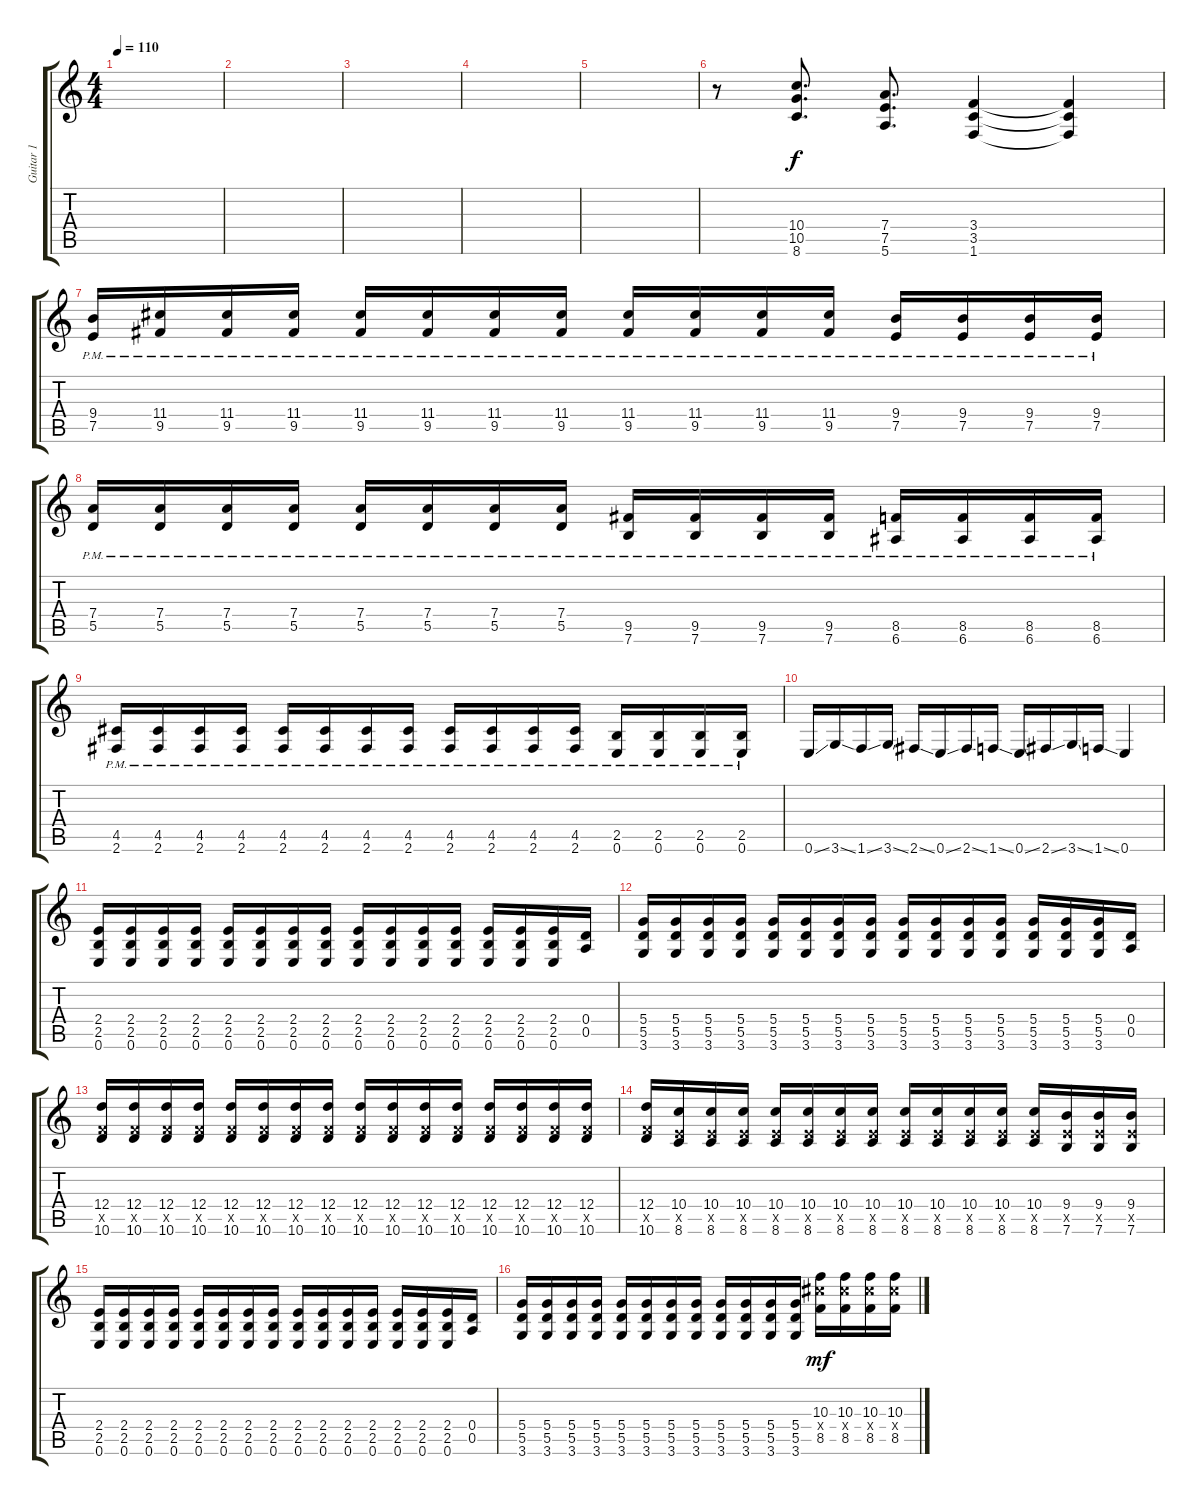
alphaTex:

\track ("Guitar 1" "Guitar 1") {instrument distortionguitar}
\staff {score tabs}
\tuning (E4 B3 G3 D3 A2 E2) {hide}
\ts (4 4)
\tempo 110
\clef g2
\ks c
|
|
|
|
|
r.8 (10.4 10.5 8.6).8{d} (7.4 7.5 5.6).8{d} (3.4 3.5 1.6).4 (3.4{t} 3.5{t} 1.6{t}).4 |
(9.4{pm} 7.5{pm}).16 (11.4{pm} 9.5{pm}).16 (11.4{pm} 9.5{pm}).16 (11.4{pm} 9.5{pm}).16 (11.4{pm} 9.5{pm}).16 (11.4{pm} 9.5{pm}).16 (11.4{pm} 9.5{pm}).16 (11.4{pm} 9.5{pm}).16 (11.4{pm} 9.5{pm}).16 (11.4{pm} 9.5{pm}).16 (11.4{pm} 9.5{pm}).16 (11.4{pm} 9.5{pm}).16 (9.4{pm} 7.5{pm}).16 (9.4{pm} 7.5{pm}).16 (9.4{pm} 7.5{pm}).16 (9.4{pm} 7.5{pm}).16 |
(7.4{pm} 5.5{pm}).16 (7.4{pm} 5.5{pm}).16 (7.4{pm} 5.5{pm}).16 (7.4{pm} 5.5{pm}).16 (7.4{pm} 5.5{pm}).16 (7.4{pm} 5.5{pm}).16 (7.4{pm} 5.5{pm}).16 (7.4{pm} 5.5{pm}).16 (9.5{pm} 7.6{pm}).16 (9.5{pm} 7.6{pm}).16 (9.5{pm} 7.6{pm}).16 (9.5{pm} 7.6{pm}).16 (8.5{pm} 6.6{pm}).16 (8.5{pm} 6.6{pm}).16 (8.5{pm} 6.6{pm}).16 (8.5{pm} 6.6{pm}).16 |
(4.5{pm} 2.6{pm}).16 (4.5{pm} 2.6{pm}).16 (4.5{pm} 2.6{pm}).16 (4.5{pm} 2.6{pm}).16 (4.5{pm} 2.6{pm}).16 (4.5{pm} 2.6{pm}).16 (4.5{pm} 2.6{pm}).16 (4.5{pm} 2.6{pm}).16 (4.5{pm} 2.6{pm}).16 (4.5{pm} 2.6{pm}).16 (4.5{pm} 2.6{pm}).16 (4.5{pm} 2.6{pm}).16 (2.5{pm} 0.6{pm}).16 (2.5{pm} 0.6{pm}).16 (2.5{pm} 0.6{pm}).16 (2.5{pm} 0.6{pm}).16 |
0.6{ss}.16 3.6{ss}.16 1.6{ss}.16 3.6{ss}.16 2.6{ss}.16 0.6{ss}.16 2.6{ss}.16 1.6{ss}.16 0.6{ss}.16 2.6{ss}.16 3.6{ss}.16 1.6{ss}.16 0.6.4 |
(2.4 2.5 0.6).16 (2.4 2.5 0.6).16 (2.4 2.5 0.6).16 (2.4 2.5 0.6).16 (2.4 2.5 0.6).16 (2.4 2.5 0.6).16 (2.4 2.5 0.6).16 (2.4 2.5 0.6).16 (2.4 2.5 0.6).16 (2.4 2.5 0.6).16 (2.4 2.5 0.6).16 (2.4 2.5 0.6).16 (2.4 2.5 0.6).16 (2.4 2.5 0.6).16 (2.4 2.5 0.6).16 (0.4 0.5).16 |
(5.4 5.5 3.6).16 (5.4 5.5 3.6).16 (5.4 5.5 3.6).16 (5.4 5.5 3.6).16 (5.4 5.5 3.6).16 (5.4 5.5 3.6).16 (5.4 5.5 3.6).16 (5.4 5.5 3.6).16 (5.4 5.5 3.6).16 (5.4 5.5 3.6).16 (5.4 5.5 3.6).16 (5.4 5.5 3.6).16 (5.4 5.5 3.6).16 (5.4 5.5 3.6).16 (5.4 5.5 3.6).16 (0.4 0.5).16 |
(12.4 8.5{x} 10.6).16 (12.4 8.5{x} 10.6).16 (12.4 8.5{x} 10.6).16 (12.4 8.5{x} 10.6).16 (12.4 8.5{x} 10.6).16 (12.4 8.5{x} 10.6).16 (12.4 8.5{x} 10.6).16 (12.4 8.5{x} 10.6).16 (12.4 8.5{x} 10.6).16 (12.4 8.5{x} 10.6).16 (12.4 8.5{x} 10.6).16 (12.4 8.5{x} 10.6).16 (12.4 8.5{x} 10.6).16 (12.4 8.5{x} 10.6).16 (12.4 8.5{x} 10.6).16 (12.4 8.5{x} 10.6).16 |
(12.4 8.5{x} 10.6).16 (10.4 7.5{x} 8.6).16 (10.4 7.5{x} 8.6).16 (10.4 7.5{x} 8.6).16 (10.4 7.5{x} 8.6).16 (10.4 7.5{x} 8.6).16 (10.4 7.5{x} 8.6).16 (10.4 7.5{x} 8.6).16 (10.4 7.5{x} 8.6).16 (10.4 7.5{x} 8.6).16 (10.4 7.5{x} 8.6).16 (10.4 7.5{x} 8.6).16 (10.4 7.5{x} 8.6).16 (9.4 7.5{x} 7.6).16 (9.4 7.5{x} 7.6).16 (9.4 7.5{x} 7.6).16 |
(2.4 2.5 0.6).16 (2.4 2.5 0.6).16 (2.4 2.5 0.6).16 (2.4 2.5 0.6).16 (2.4 2.5 0.6).16 (2.4 2.5 0.6).16 (2.4 2.5 0.6).16 (2.4 2.5 0.6).16 (2.4 2.5 0.6).16 (2.4 2.5 0.6).16 (2.4 2.5 0.6).16 (2.4 2.5 0.6).16 (2.4 2.5 0.6).16 (2.4 2.5 0.6).16 (2.4 2.5 0.6).16 (0.4 0.5).16 |
(5.4 5.5 3.6).16 (5.4 5.5 3.6).16 (5.4 5.5 3.6).16 (5.4 5.5 3.6).16 (5.4 5.5 3.6).16 (5.4 5.5 3.6).16 (5.4 5.5 3.6).16 (5.4 5.5 3.6).16 (5.4 5.5 3.6).16 (5.4 5.5 3.6).16 (5.4 5.5 3.6).16 (5.4 5.5 3.6).16 (10.3 11.4{x} 8.5).16{dy mf} (10.3 11.4{x} 8.5).16 (10.3 11.4{x} 8.5).16 (10.3 11.4{x} 8.5).16
